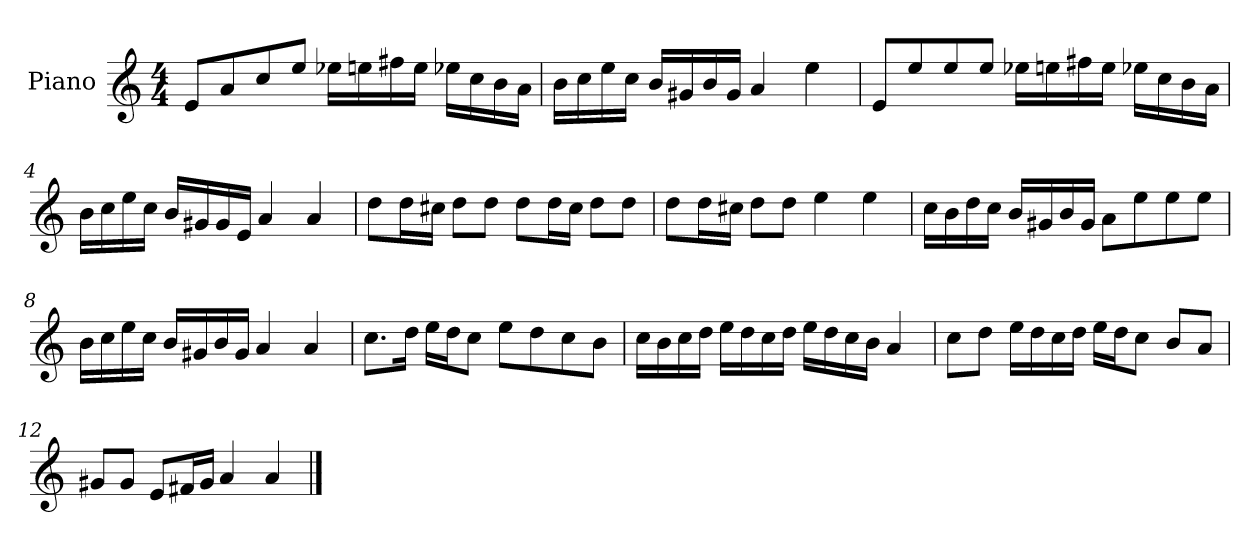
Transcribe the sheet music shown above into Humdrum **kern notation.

**kern
*part1
*staff1
*I"Piano
*I'P-no
*clefG2
*k[]
*M4/4
*MM90
=1
8e/L
8a/
8cc/
8ee/J
16ee-X\LL
16een\
16ff#X\
16ee\JJ
16ee-X\LL
16cc\
16b\
16a\JJ
=2
16b\LL
16cc\
16ee\
16cc\JJ
16b/LL
16g#X/
16b/
16g#/JJ
4a/
4ee\
=3
8e/L
8ee/
8ee/
8ee/J
16ee-X\LL
16een\
16ff#X\
16ee\JJ
16ee-X\LL
16cc\
16b\
16a\JJ
!!LO:LB:g=z
=4
16b\LL
16cc\
16ee\
16cc\JJ
16b/LL
16g#X/
16g#/
16e/JJ
4a/
4a/
=5
8dd\L
16dd\L
16cc#X\JJ
8dd\L
8dd\J
8dd\L
16dd\L
16cc#\JJ
8dd\L
8dd\J
=6
8dd\L
16dd\L
16cc#X\JJ
8dd\L
8dd\J
4ee\
4ee\
=7
16cc\LL
16b\
16dd\
16cc\JJ
16b/LL
16g#X/
16b/
16g#/JJ
8a\L
8ee\
8ee\
8ee\J
!!LO:LB:g=z
=8
16b\LL
16cc\
16ee\
16cc\JJ
16b/LL
16g#X/
16b/
16g#/JJ
4a/
4a/
=9
8.cc\L
16dd\Jk
16ee\LL
16dd\J
8cc\J
8ee\L
8dd\
8cc\
8b\J
=10
16cc\LL
16b\
16cc\
16dd\JJ
16ee\LL
16dd\
16cc\
16dd\JJ
16ee\LL
16dd\
16cc\
16b\JJ
4a/
=11
8cc\L
8dd\J
16ee\LL
16dd\
16cc\
16dd\JJ
16ee\LL
16dd\J
8cc\J
8b/L
8a/J
!!LO:LB:g=z
=12
8g#X/L
8g#/J
8e/L
16f#X/L
16g#/JJ
4a/
4a/
==
*-
